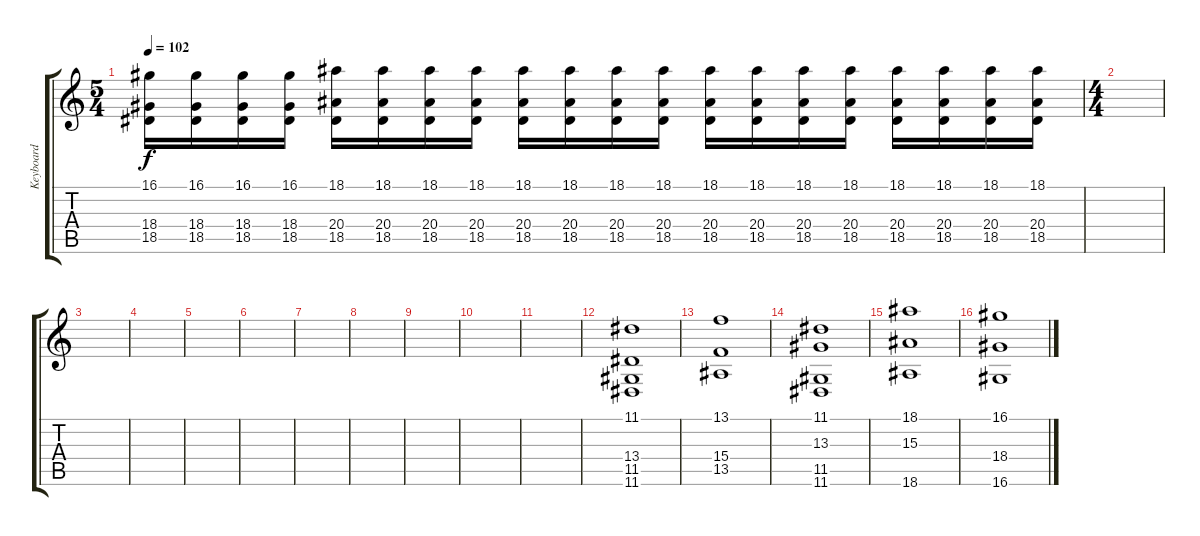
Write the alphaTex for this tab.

\track ("Keyboard" "Keyboard") {instrument pad8sweep}
\staff {score tabs}
\tuning (E4 B3 G3 D3 A2 E2) {hide}
\ts (5 4)
\tempo 102
\clef g2
\ks c
(16.1 18.4 18.5).16{dy f} (16.1 18.4 18.5).16 (16.1 18.4 18.5).16 (16.1 18.4 18.5).16 (18.1 20.4 18.5).16 (18.1 20.4 18.5).16 (18.1 20.4 18.5).16 (18.1 20.4 18.5).16 (18.1 20.4 18.5).16 (18.1 20.4 18.5).16 (18.1 20.4 18.5).16 (18.1 20.4 18.5).16 (18.1 20.4 18.5).16 (18.1 20.4 18.5).16 (18.1 20.4 18.5).16 (18.1 20.4 18.5).16 (18.1 20.4 18.5).16 (18.1 20.4 18.5).16 (18.1 20.4 18.5).16 (18.1 20.4 18.5).16 |
\ts (4 4)
|
|
|
|
|
|
|
|
|
|
(11.1 13.4 11.5 11.6).1{volume 9 instrument pad8sweep} |
(13.1 15.4 13.5).1 |
(11.1 13.3 11.5 11.6).1 |
(18.1 15.3 18.6).1 |
(16.1 18.4 16.6).1
